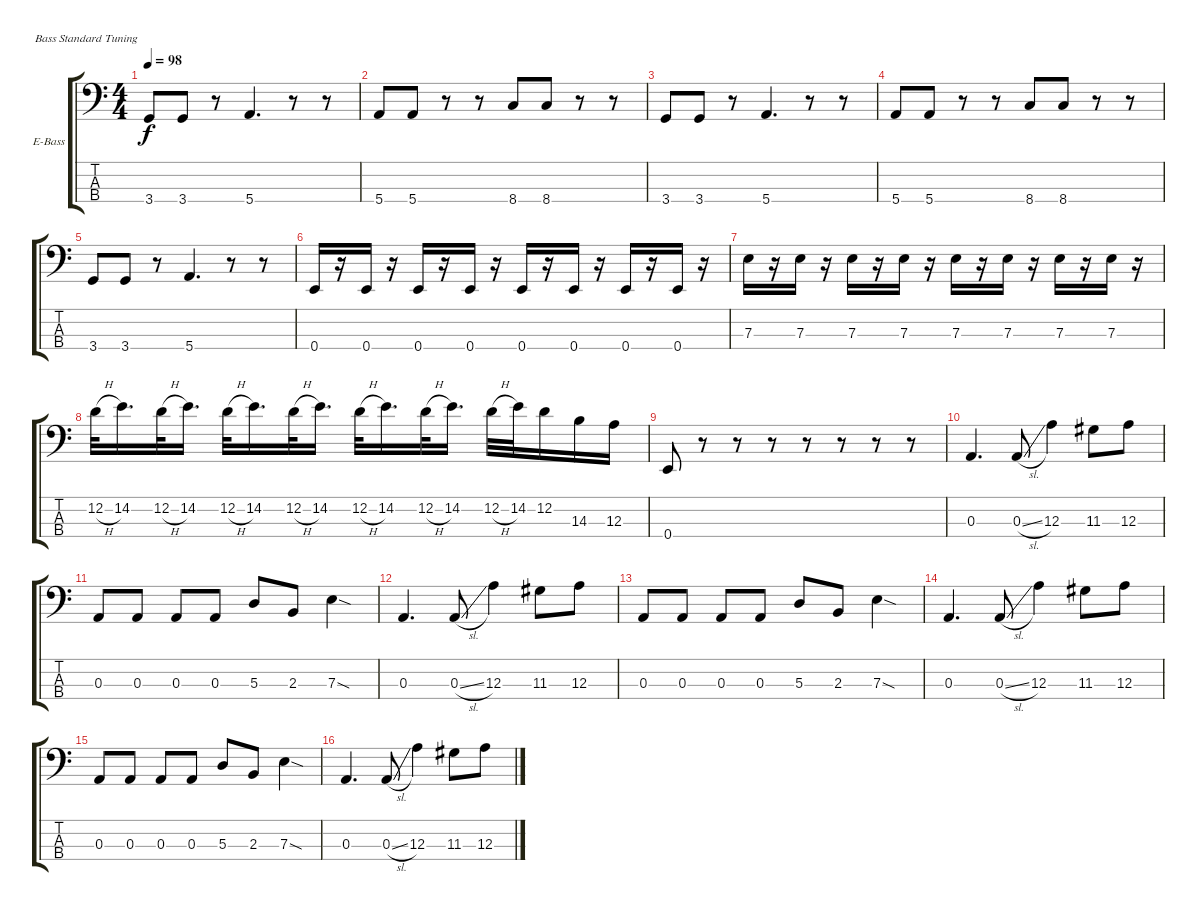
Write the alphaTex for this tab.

\bracketExtendMode groupsimilarinstruments
\firstSystemTrackNameOrientation horizontal
\otherSystemsTrackNameOrientation horizontal
\track ("Electric Bass" "E-Bass") {instrument electricbassfinger}
\staff {score tabs}
\tuning (G2 D2 A1 E1)
\ts (4 4)
\tempo 98
\clef f4
\scale
0.333333
\ks c
3.4.8{dy f} 3.4.8 r.8 5.4.4{d} r.8 r.8 |
\scale
0.333333 5.4.8 5.4.8 r.8 r.8 8.4.8 8.4.8 r.8 r.8 |
\scale
0.333333 3.4.8 3.4.8 r.8 5.4.4{d} r.8 r.8 |
\scale
0.333333 5.4.8 5.4.8 r.8 r.8 8.4.8 8.4.8 r.8 r.8 |
\scale
0.333333 3.4.8 3.4.8 r.8 5.4.4{d} r.8 r.8 |
\scale
0.333333 0.4.16 r.16 0.4.16 r.16 0.4.16 r.16 0.4.16 r.16 0.4.16 r.16 0.4.16 r.16 0.4.16 r.16 0.4.16 r.16 |
\scale
0.333333 7.3.16 r.16 7.3.16 r.16 7.3.16 r.16 7.3.16 r.16 7.3.16 r.16 7.3.16 r.16 7.3.16 r.16 7.3.16 r.16 |
\scale
0.333333 12.2{h}.32 14.2.16{d} 12.2{h}.32 14.2.16{d} 12.2{h}.32 14.2.16{d} 12.2{h}.32 14.2.16{d} 12.2{h}.32 14.2.16{d} 12.2{h}.32 14.2.16{d} 12.2{h}.32 14.2.32 12.2.16 14.3.16 12.3.16 |
\scale
0.333333 0.4.8 r.8 r.8 r.8 r.8 r.8 r.8 r.8 |
\scale
0.333333 0.3.4{d} 0.3{sl}.8 12.3.4 11.3.8 12.3.8 |
\scale
0.333333 0.3.8 0.3.8 0.3.8 0.3.8 5.3.8 2.3.8 7.3{sod}.4 |
\scale
0.333333 0.3.4{d} 0.3{sl}.8 12.3.4 11.3.8 12.3.8 |
\scale
0.333333 0.3.8 0.3.8 0.3.8 0.3.8 5.3.8 2.3.8 7.3{sod}.4 |
\scale
0.333333 0.3.4{d} 0.3{sl}.8 12.3.4 11.3.8 12.3.8 |
\scale
0.333333 0.3.8 0.3.8 0.3.8 0.3.8 5.3.8 2.3.8 7.3{sod}.4 |
\scale
0.333333 0.3.4{d} 0.3{sl}.8 12.3.4 11.3.8 12.3.8
